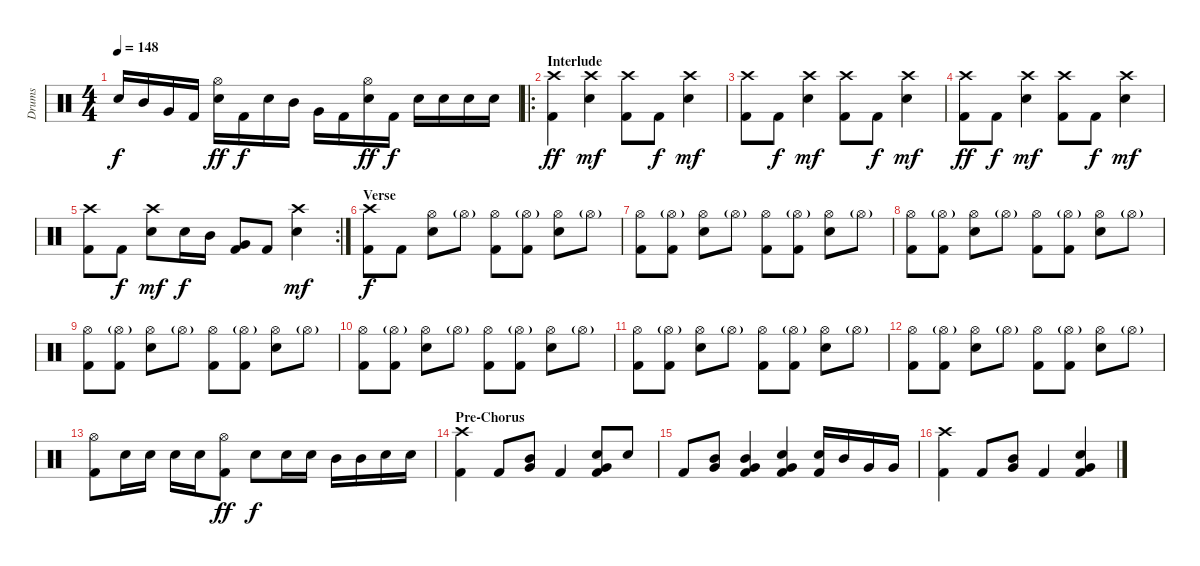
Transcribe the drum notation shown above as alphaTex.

\track ("Drums" "Drums") {instrument percussion}
\staff {score}
\articulation defaults
\ts (4 4)
\tempo 148
\clef neutral
\ks c "Snare (hit) 2".16{dy f} "Mid Tom (hit)".16 "Very Low Tom (hit)".16 "Kick (hit) 2".16
("Hi-Hat (open)" "Snare (hit) 2").16{dy ff} "Kick (hit) 2".16{dy f} "Snare (hit) 2".16 "Mid Tom (hit)".16 "Very Low Tom (hit)".16 "Kick (hit) 2".16 ("Hi-Hat (open)" "Snare (hit) 2").16{dy ff} "Kick (hit) 2".16{dy f} "Snare (hit) 2".16 "Snare (hit) 2".16 "Snare (hit) 2".16 "Snare (hit) 2".16 |
\ro
\section ("" "Interlude")
("Crash high (hit)" "Kick (hit) 2").4{dy ff} ("Crash high (hit)" "Snare (hit) 2").4{dy mf} ("Crash high (hit)" "Kick (hit) 2").8 "Kick (hit) 2".8{dy f} ("Crash high (hit)" "Snare (hit) 2").4{dy mf} |
("Crash high (hit)" "Kick (hit) 2").8 "Kick (hit) 2".8{dy f} ("Crash high (hit)" "Snare (hit) 2").4{dy mf} ("Crash high (hit)" "Kick (hit) 2").8 "Kick (hit) 2".8{dy f} ("Crash high (hit)" "Snare (hit) 2").4{dy mf} |
("Crash high (hit)" "Kick (hit) 2").8{dy ff} "Kick (hit) 2".8{dy f} ("Crash high (hit)" "Snare (hit) 2").4{dy mf} ("Crash high (hit)" "Kick (hit) 2").8 "Kick (hit) 2".8{dy f} ("Crash high (hit)" "Snare (hit) 2").4{dy mf} |
\rc 2
("Crash high (hit)" "Kick (hit) 2").8 "Kick (hit) 2".8{dy f} ("Crash high (hit)" "Snare (hit) 2").8{dy mf} "Snare (hit) 2".16{dy f} "Mid Tom (hit)".16 ("Very Low Tom (hit)" "Kick (hit) 2").8 "Kick (hit) 2".8 ("Crash high (hit)" "Snare (hit) 2").4{dy mf} |
\section ("" "Verse")
("Crash high (hit)" "Kick (hit) 2").8{dy f} "Kick (hit) 2".8 ("Hi-Hat (open)" "Snare (hit) 2").8 "Hi-Hat (open)"{g}.8 ("Hi-Hat (open)" "Kick (hit) 2").8 ("Hi-Hat (open)"{g} "Kick (hit) 2").8 ("Hi-Hat (open)" "Snare (hit) 2").8 "Hi-Hat (open)"{g}.8 |
("Hi-Hat (open)" "Kick (hit) 2").8 ("Hi-Hat (open)"{g} "Kick (hit) 2").8 ("Hi-Hat (open)" "Snare (hit) 2").8 "Hi-Hat (open)"{g}.8 ("Hi-Hat (open)" "Kick (hit) 2").8 ("Hi-Hat (open)"{g} "Kick (hit) 2").8 ("Hi-Hat (open)" "Snare (hit) 2").8 "Hi-Hat (open)"{g}.8 |
("Hi-Hat (open)" "Kick (hit) 2").8 ("Hi-Hat (open)"{g} "Kick (hit) 2").8 ("Hi-Hat (open)" "Snare (hit) 2").8 "Hi-Hat (open)"{g}.8 ("Hi-Hat (open)" "Kick (hit) 2").8 ("Hi-Hat (open)"{g} "Kick (hit) 2").8 ("Hi-Hat (open)" "Snare (hit) 2").8 "Hi-Hat (open)"{g}.8 |
("Hi-Hat (open)" "Kick (hit) 2").8 ("Hi-Hat (open)"{g} "Kick (hit) 2").8 ("Hi-Hat (open)" "Snare (hit) 2").8 "Hi-Hat (open)"{g}.8 ("Hi-Hat (open)" "Kick (hit) 2").8 ("Hi-Hat (open)"{g} "Kick (hit) 2").8 ("Hi-Hat (open)" "Snare (hit) 2").8 "Hi-Hat (open)"{g}.8 |
("Hi-Hat (open)" "Kick (hit) 2").8 ("Hi-Hat (open)"{g} "Kick (hit) 2").8 ("Hi-Hat (open)" "Snare (hit) 2").8 "Hi-Hat (open)"{g}.8 ("Hi-Hat (open)" "Kick (hit) 2").8 ("Hi-Hat (open)"{g} "Kick (hit) 2").8 ("Hi-Hat (open)" "Snare (hit) 2").8 "Hi-Hat (open)"{g}.8 |
("Hi-Hat (open)" "Kick (hit) 2").8 ("Hi-Hat (open)"{g} "Kick (hit) 2").8 ("Hi-Hat (open)" "Snare (hit) 2").8 "Hi-Hat (open)"{g}.8 ("Hi-Hat (open)" "Kick (hit) 2").8 ("Hi-Hat (open)"{g} "Kick (hit) 2").8 ("Hi-Hat (open)" "Snare (hit) 2").8 "Hi-Hat (open)"{g}.8 |
("Hi-Hat (open)" "Kick (hit) 2").8 ("Hi-Hat (open)"{g} "Kick (hit) 2").8 ("Hi-Hat (open)" "Snare (hit) 2").8 "Hi-Hat (open)"{g}.8 ("Hi-Hat (open)" "Kick (hit) 2").8 ("Hi-Hat (open)"{g} "Kick (hit) 2").8 ("Hi-Hat (open)" "Snare (hit) 2").8 "Hi-Hat (open)"{g}.8 |
("Hi-Hat (open)" "Kick (hit) 2").8 "Snare (hit) 2".16 "Snare (hit) 2".16 "Snare (hit) 2".16 "Snare (hit) 2".16 ("Hi-Hat (open)" "Kick (hit) 2").8{dy ff} "Snare (hit) 2".8{dy f} "Snare (hit) 2".16 "Snare (hit) 2".16 "Mid Tom (hit)".16 "Mid Tom (hit)".16 "Snare (hit) 2".16 "Snare (hit) 2".16 |
\section ("" "Pre-Chorus")
("Crash high (hit)" "Kick (hit) 2").4 "Kick (hit) 2".8 ("Mid Tom (hit)" "Very Low Tom (hit)").8 "Kick (hit) 2".4 ("Very Low Tom (hit)" "Snare (hit) 2" "Kick (hit) 2").8 "Snare (hit) 2".8 |
"Kick (hit) 2".8 ("Mid Tom (hit)" "Very Low Tom (hit)").8 ("Mid Tom (hit)" "Very Low Tom (hit)" "Kick (hit) 2").4 ("Very Low Tom (hit)" "Snare (hit) 2" "Kick (hit) 2").4 ("Snare (hit) 2" "Kick (hit) 2").16 "Mid Tom (hit)".16 "Very Low Tom (hit)".16 "Very Low Tom (hit)".16 |
("Crash high (hit)" "Kick (hit) 2").4 "Kick (hit) 2".8 ("Mid Tom (hit)" "Very Low Tom (hit)").8 "Kick (hit) 2".4 ("Very Low Tom (hit)" "Snare (hit) 2" "Kick (hit) 2").4
